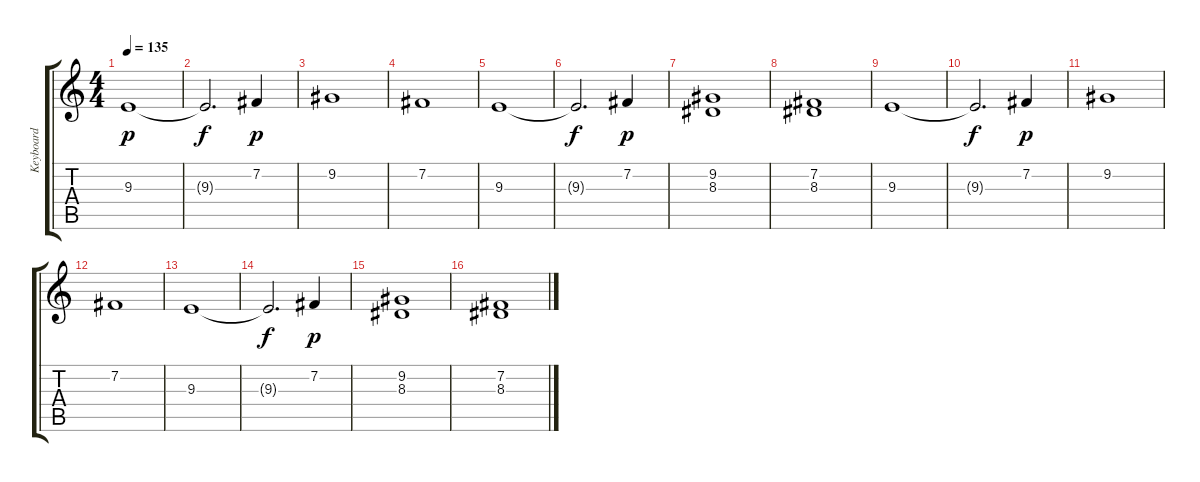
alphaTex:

\track ("Keyboard" "Keyboard") {instrument stringensemble1}
\staff {score tabs}
\tuning (E4 B3 G3 D3 A2 E2) {hide}
\ts (4 4)
\tempo 135
\clef g2
\ks c
9.3.1{dy p} |
9.3{t}.2{d dy f} 7.2.4{dy p} |
9.2.1 |
7.2.1 |
9.3.1 |
9.3{t}.2{d dy f} 7.2.4{dy p} |
(9.2 8.3).1 |
(7.2 8.3).1 |
9.3.1 |
9.3{t}.2{d dy f} 7.2.4{dy p} |
9.2.1 |
7.2.1 |
9.3.1 |
9.3{t}.2{d dy f} 7.2.4{dy p} |
(9.2 8.3).1 |
(7.2 8.3).1
